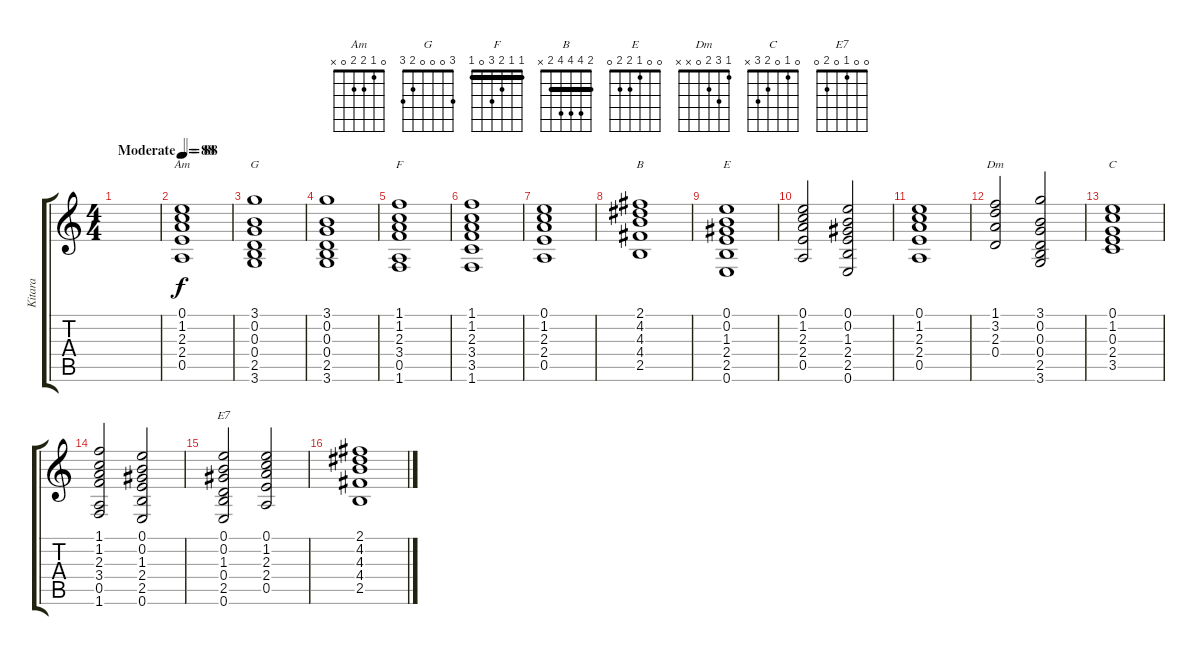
\track ("Kitara" "Kitara") {instrument acousticguitarsteel}
\staff {score tabs}
\tuning (E4 B3 G3 D3 A2 E2) {hide}
\chord ("Am" 0 1 2 2 0 x)
\chord ("G" 3 0 0 0 2 3)
\chord ("F" 1 1 2 3 0 1) {barre 1}
\chord ("B" 2 4 4 4 2 x) {barre 2}
\chord ("E" 0 0 1 2 2 0)
\chord ("Dm" 1 3 2 0 x x)
\chord ("C" 0 1 0 2 3 x)
\chord ("E7" 0 0 1 0 2 0)
\ts (4 4)
\tempo (88 "Moderate")
\tempo 180
\tempo (88 "Moderate")
\clef g2
\ks c
|
\tempo 88
(0.1 1.2 2.3 2.4 0.5).1{ch "Am"} |
(3.1 0.2 0.3 0.4 2.5 3.6).1{ch "G"} |
(3.1 0.2 0.3 0.4 2.5 3.6).1 |
(1.1 1.2 2.3 3.4 0.5 1.6).1{ch "F"} |
(1.1 1.2 2.3 3.4 3.5 1.6).1 |
(0.1 1.2 2.3 2.4 0.5).1 |
(2.1 4.2 4.3 4.4 2.5).1{ch "B"} |
(0.1 0.2 1.3 2.4 2.5 0.6).1{ch "E"} |
(0.1 1.2 2.3 2.4 0.5).2 (0.1 0.2 1.3 2.4 2.5 0.6).2 |
(0.1 1.2 2.3 2.4 0.5).1 |
(1.1 3.2 2.3 0.4).2{ch "Dm"} (3.1 0.2 0.3 0.4 2.5 3.6).2 |
(0.1 1.2 0.3 2.4 3.5).1{ch "C"} |
(1.1 1.2 2.3 3.4 0.5 1.6).2 (0.1 0.2 1.3 2.4 2.5 0.6).2 |
(0.1 0.2 1.3 0.4 2.5 0.6).2{ch "E7"} (0.1 1.2 2.3 2.4 0.5).2 |
(2.1 4.2 4.3 4.4 2.5).1
